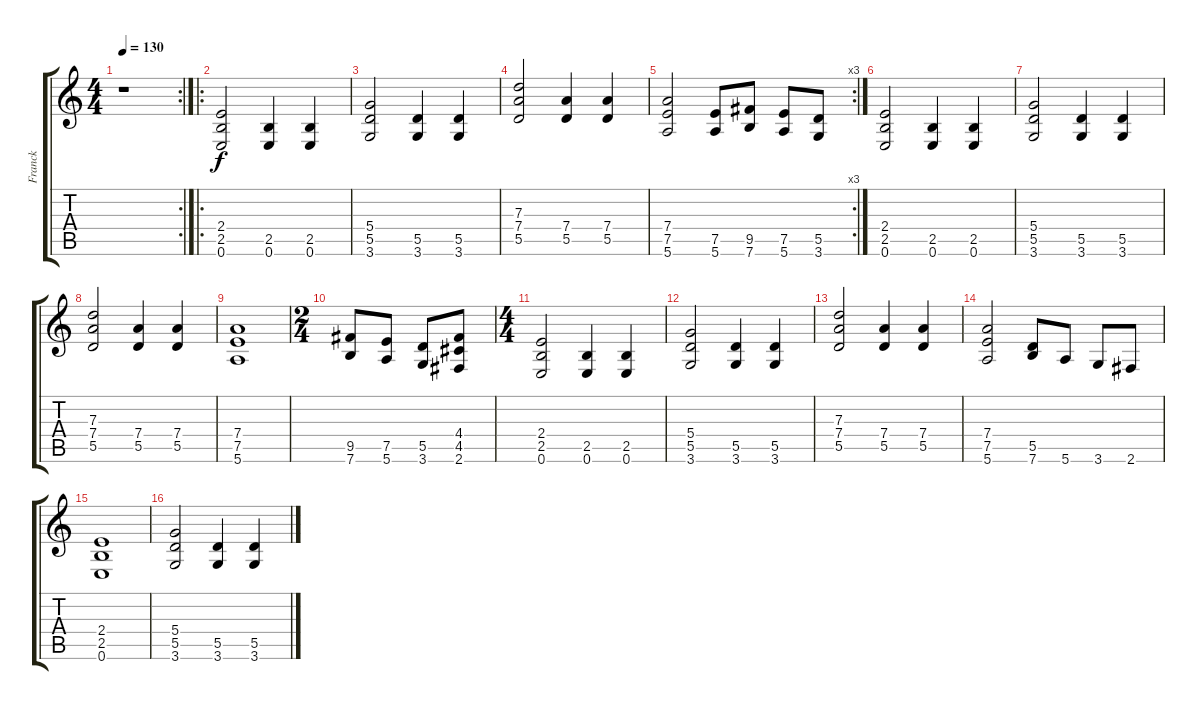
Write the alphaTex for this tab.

\track ("Franck" "Franck") {instrument distortionguitar}
\staff {score tabs}
\tuning (E4 B3 G3 D3 A2 E2) {hide}
\rc 2
\ts (4 4)
\tempo 130
\clef g2
\ks c
r.1{dy f} |
\ro
(2.4 2.5 0.6).2 (2.5 0.6).4 (2.5 0.6).4 |
(5.4 5.5 3.6).2 (5.5 3.6).4 (5.5 3.6).4 |
(7.3 7.4 5.5).2 (7.4 5.5).4 (7.4 5.5).4 |
\rc 3
(7.4 7.5 5.6).2 (7.5 5.6).8 (9.5 7.6).8 (7.5 5.6).8 (5.5 3.6).8 |
(2.4 2.5 0.6).2 (2.5 0.6).4 (2.5 0.6).4 |
(5.4 5.5 3.6).2 (5.5 3.6).4 (5.5 3.6).4 |
(7.3 7.4 5.5).2 (7.4 5.5).4 (7.4 5.5).4 |
(7.4 7.5 5.6).1 |
\ts (2 4)
(9.5 7.6).8 (7.5 5.6).8 (5.5 3.6).8 (4.4 4.5 2.6).8 |
\ts (4 4)
(2.4 2.5 0.6).2 (2.5 0.6).4 (2.5 0.6).4 |
(5.4 5.5 3.6).2 (5.5 3.6).4 (5.5 3.6).4 |
(7.3 7.4 5.5).2 (7.4 5.5).4 (7.4 5.5).4 |
(7.4 7.5 5.6).2 (5.5 7.6).8 5.6.8 3.6.8 2.6.8 |
(2.4 2.5 0.6).1 |
(5.4 5.5 3.6).2 (5.5 3.6).4 (5.5 3.6).4
